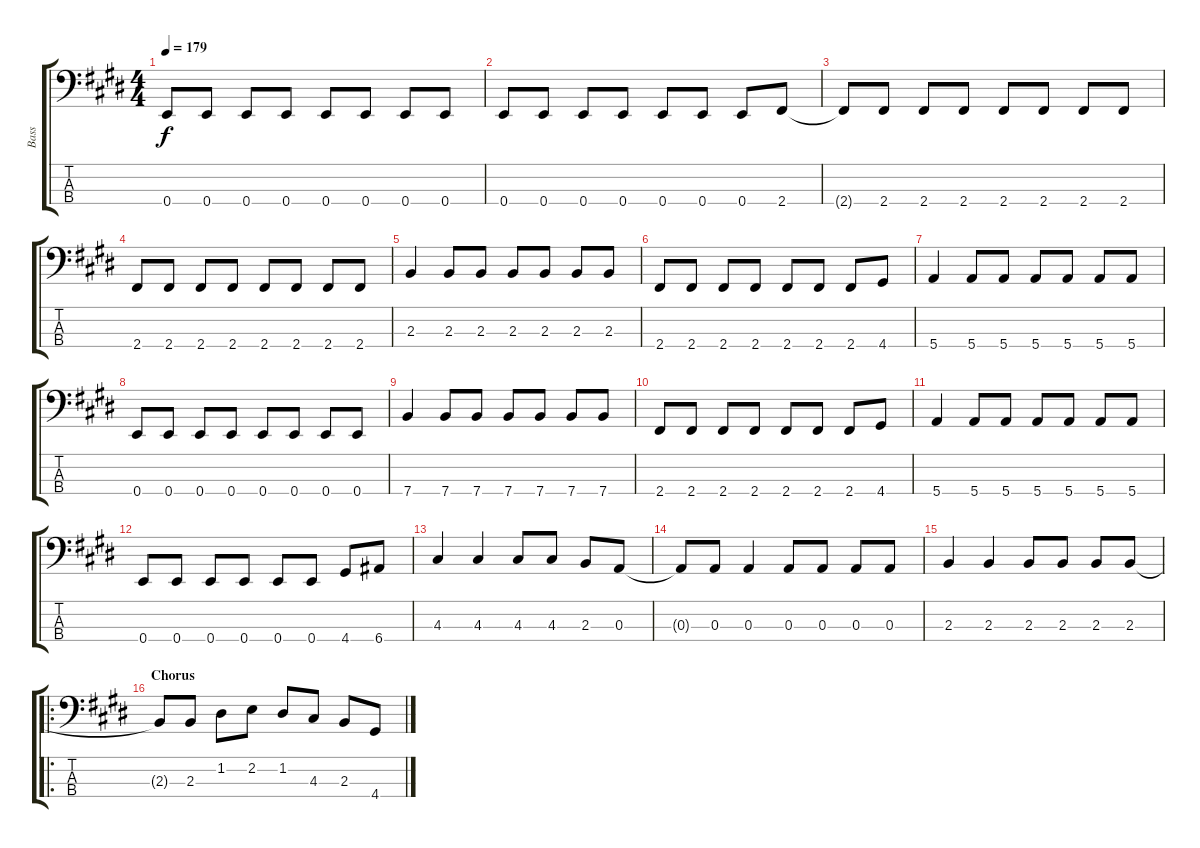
\track ("Bass" "Bass") {instrument electricbasspick}
\staff {score tabs}
\tuning (G2 D2 A1 E1) {hide}
\ts (4 4)
\tempo 179
\clef f4
\ks e
0.4.8{dy f} 0.4.8 0.4.8 0.4.8 0.4.8 0.4.8 0.4.8 0.4.8 |
\ks c#minor
0.4.8 0.4.8 0.4.8 0.4.8 0.4.8 0.4.8 0.4.8 2.4.8 |
2.4{t}.8 2.4.8 2.4.8 2.4.8 2.4.8 2.4.8 2.4.8 2.4.8 |
2.4.8 2.4.8 2.4.8 2.4.8 2.4.8 2.4.8 2.4.8 2.4.8 |
\ks e
2.3.4 2.3.8 2.3.8 2.3.8 2.3.8 2.3.8 2.3.8 |
\ks c#minor
2.4.8 2.4.8 2.4.8 2.4.8 2.4.8 2.4.8 2.4.8 4.4.8 |
5.4.4 5.4.8 5.4.8 5.4.8 5.4.8 5.4.8 5.4.8 |
0.4.8 0.4.8 0.4.8 0.4.8 0.4.8 0.4.8 0.4.8 0.4.8 |
\ks e
7.4.4 7.4.8 7.4.8 7.4.8 7.4.8 7.4.8 7.4.8 |
\ks c#minor
2.4.8 2.4.8 2.4.8 2.4.8 2.4.8 2.4.8 2.4.8 4.4.8 |
5.4.4 5.4.8 5.4.8 5.4.8 5.4.8 5.4.8 5.4.8 |
0.4.8 0.4.8 0.4.8 0.4.8 0.4.8 0.4.8 4.4.8 6.4.8 |
\ks e
4.3.4 4.3.4 4.3.8 4.3.8 2.3.8 0.3.8 |
\ks c#minor
0.3{t}.8 0.3.8 0.3.4 0.3.8 0.3.8 0.3.8 0.3.8 |
2.3.4 2.3.4 2.3.8 2.3.8 2.3.8 2.3.8 |
\ro
\section ("" "Chorus")
2.3{t}.8 2.3.8 1.2.8 2.2.8 1.2.8 4.3.8 2.3.8 4.4.8
